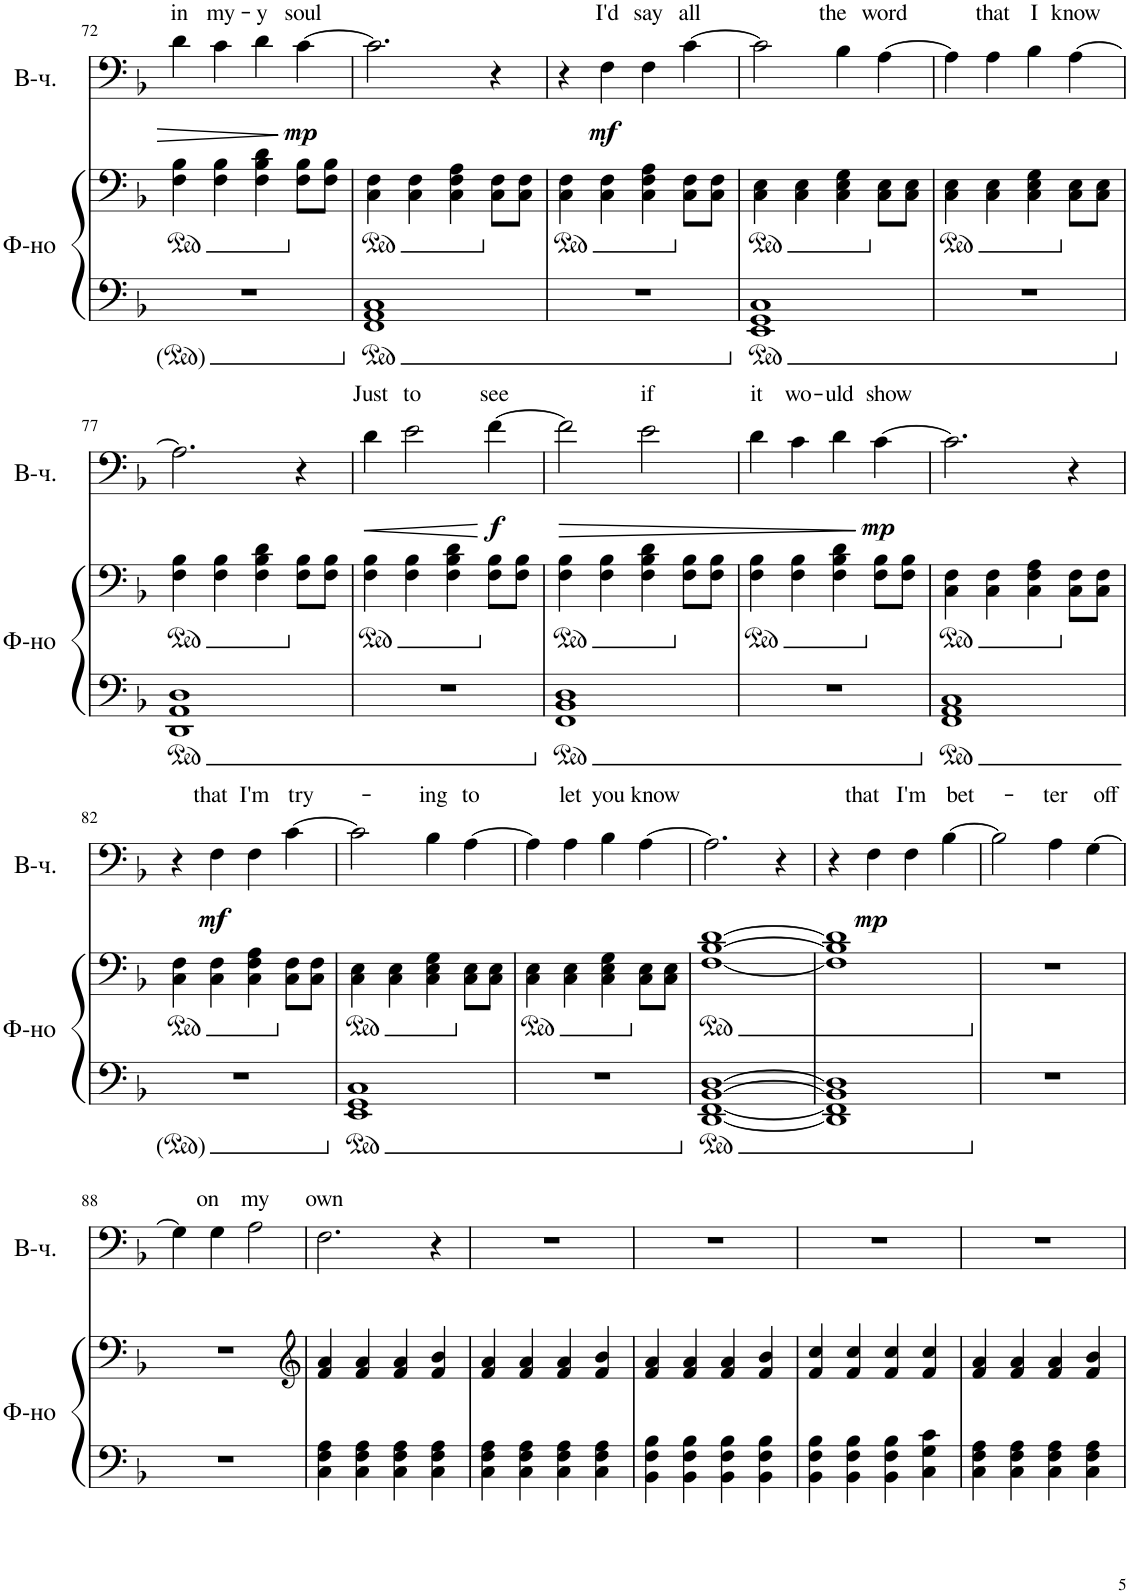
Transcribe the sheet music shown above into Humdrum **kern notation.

**kern	**kern	**kern	**text	**dynam
*part2	*part2	*part1	*part1	*part1
*staff3	*staff2	*staff1	*staff1	*staff1
*I"Фортепиано	*	*I"Виолончель	*	*
!!LO:PB:g=z
*clefF4	*clefF4	*clefF4	*	*
*k[b-]	*k[b-]	*k[b-]	*	*
*M4/4	*M4/4	*M4/4	*	*
*	*ped	*	*	*
=72	=72	=72	=72	=72
!	!	!	!LO:LY:a	!
1r	4F\ 4B-\	4d\	in	.
!	!	!	!LO:LY:a	!
.	4F\ 4B-\	4c\	my-	.
!	!	!	!LO:LY:a	!
.	4F\ 4B-\ 4d\	4d\	-y	.
!	!	!	!LO:LY:a	!LO:DY:b
.	8F\ 8B-\L	[4c\	soul	mp
.	8F\ 8B-\J	.	.	.
=73	=73	=73	=73	=73
*Xped	*	*	*	*
*ped	*	*	*	*
*	*ped	*	*	*
1FF 1AA 1C	4C\ 4F\	2.c\]	.	.
.	4C\ 4F\	.	.	.
.	4C\ 4F\ 4A\	.	.	.
*	*Xped	*	*	*
.	8C\ 8F\L	4r	.	.
.	8C\ 8F\J	.	.	.
=74	=74	=74	=74	=74
*	*ped	*	*	*
1r	4C\ 4F\	4r	.	.
!	!	!	!LO:LY:a	!LO:DY:b
.	4C\ 4F\	4F\	I'd	mf
!	!	!	!LO:LY:a	!
.	4C\ 4F\ 4A\	4F\	say	.
*	*Xped	*	*	*
!	!	!	!LO:LY:a	!
.	8C\ 8F\L	[4c\	all	.
.	8C\ 8F\J	.	.	.
=75	=75	=75	=75	=75
*Xped	*	*	*	*
*ped	*	*	*	*
*	*ped	*	*	*
1EE 1GG 1C	4C\ 4E\	2c\]	.	.
.	4C\ 4E\	.	.	.
!	!	!	!LO:LY:a	!
.	4C\ 4E\ 4G\	4B-\	the	.
*	*Xped	*	*	*
!	!	!	!LO:LY:a	!
.	8C\ 8E\L	[4A\	word	.
.	8C\ 8E\J	.	.	.
=76	=76	=76	=76	=76
*	*ped	*	*	*
1r	4C\ 4E\	4A\]	.	.
!	!	!	!LO:LY:a	!
.	4C\ 4E\	4A\	that	.
!	!	!	!LO:LY:a	!
.	4C\ 4E\ 4G\	4B-\	I	.
*	*Xped	*	*	*
!	!	!	!LO:LY:a	!
.	8C\ 8E\L	[4A\	know	.
.	8C\ 8E\J	.	.	.
!!LO:LB:g=z
=77	=77	=77	=77	=77
*Xped	*	*	*	*
*ped	*	*	*	*
*	*ped	*	*	*
1DD 1AA 1D	4F\ 4B-\	2.A\]	.	.
.	4F\ 4B-\	.	.	.
.	4F\ 4B-\ 4d\	.	.	.
*	*Xped	*	*	*
.	8F\ 8B-\L	4r	.	.
.	8F\ 8B-\J	.	.	.
=78	=78	=78	=78	=78
*	*ped	*	*	*
!	!	!	!LO:LY:a	!LO:HP:b
1r	4F\ 4B-\	4d\	Just	<
!	!	!	!LO:LY:a	!
.	4F\ 4B-\	2e\	to	.
.	4F\ 4B-\ 4d\	.	.	.
*	*Xped	*	*	*
!	!	!	!LO:LY:a	!LO:DY:n=1:b
.	8F\ 8B-\L	[4f\	see	[ f
.	8F\ 8B-\J	.	.	.
=79	=79	=79	=79	=79
*Xped	*	*	*	*
*ped	*	*	*	*
*	*ped	*	*	*
!	!	!	!	!LO:HP:b
1FF 1BB- 1D	4F\ 4B-\	2f\]	.	>
.	4F\ 4B-\	.	.	.
!	!	!	!LO:LY:a	!
.	4F\ 4B-\ 4d\	2e\	if	.
*	*Xped	*	*	*
.	8F\ 8B-\L	.	.	.
.	8F\ 8B-\J	.	.	.
=80	=80	=80	=80	=80
*	*ped	*	*	*
!	!	!	!LO:LY:a	!
1r	4F\ 4B-\	4d\	it	.
!	!	!	!LO:LY:a	!
.	4F\ 4B-\	4c\	wo-	.
!	!	!	!LO:LY:a	!
.	4F\ 4B-\ 4d\	4d\	-uld	.
*	*Xped	*	*	*
!	!	!	!LO:LY:a	!LO:DY:n=1:b
.	8F\ 8B-\L	[4c\	show	] mp
.	8F\ 8B-\J	.	.	.
=81	=81	=81	=81	=81
*Xped	*	*	*	*
*ped	*	*	*	*
*	*ped	*	*	*
1FF 1AA 1C	4C\ 4F\	2.c\]	.	.
.	4C\ 4F\	.	.	.
.	4C\ 4F\ 4A\	.	.	.
*	*Xped	*	*	*
.	8C\ 8F\L	4r	.	.
.	8C\ 8F\J	.	.	.
!!LO:LB:g=z
=82	=82	=82	=82	=82
*	*ped	*	*	*
1r	4C\ 4F\	4r	.	.
!	!	!	!LO:LY:a	!LO:DY:b
.	4C\ 4F\	4F\	that	mf
!	!	!	!LO:LY:a	!
.	4C\ 4F\ 4A\	4F\	I'm	.
*	*Xped	*	*	*
!	!	!	!LO:LY:a	!
.	8C\ 8F\L	[4c\	try-	.
.	8C\ 8F\J	.	.	.
=83	=83	=83	=83	=83
*Xped	*	*	*	*
*ped	*	*	*	*
*	*ped	*	*	*
1EE 1GG 1C	4C\ 4E\	2c\]	.	.
.	4C\ 4E\	.	.	.
!	!	!	!LO:LY:a	!
.	4C\ 4E\ 4G\	4B-\	-ing	.
*	*Xped	*	*	*
!	!	!	!LO:LY:a	!
.	8C\ 8E\L	[4A\	to	.
.	8C\ 8E\J	.	.	.
=84	=84	=84	=84	=84
*	*ped	*	*	*
1r	4C\ 4E\	4A\]	.	.
!	!	!	!LO:LY:a	!
.	4C\ 4E\	4A\	let	.
!	!	!	!LO:LY:a	!
.	4C\ 4E\ 4G\	4B-\	you	.
*	*Xped	*	*	*
!	!	!	!LO:LY:a	!
.	8C\ 8E\L	[4A\	know	.
.	8C\ 8E\J	.	.	.
=85	=85	=85	=85	=85
*Xped	*	*	*	*
*	*ped	*	*	*
[1DD [1FF [1BB- [1D	[1F [1B- [1d	2.A\]	.	.
.	.	4r	.	.
=86	=86	=86	=86	=86
1DD] 1FF] 1BB-] 1D]	1F] 1B-] 1d]	4r	.	.
!	!	!	!LO:LY:a	!LO:DY:b
.	.	4F\	that	mp
!	!	!	!LO:LY:a	!
.	.	4F\	I'm	.
!	!	!	!LO:LY:a	!
.	.	[4B-\	bet-	.
=87	=87	=87	=87	=87
*	*Xped	*	*	*
1r	1r	2B-\]	.	.
!	!	!	!LO:LY:a	!
.	.	4A\	-ter	.
!	!	!	!LO:LY:a	!
.	.	[4G\	off	.
!!LO:LB:g=z
=88	=88	=88	=88	=88
1r	1r	4G\]	.	.
!	!	!	!LO:LY:a	!
.	.	4G\	on	.
!	!	!	!LO:LY:a	!
.	.	2A\	my	.
=89	=89	=89	=89	=89
*	*clefG2	*	*	*
!	!	!	!LO:LY:a	!
4C\ 4F\ 4A\	4f/ 4a/	2.F\	own	.
4C\ 4F\ 4A\	4f/ 4a/	.	.	.
4C\ 4F\ 4A\	4f/ 4a/	.	.	.
4C\ 4F\ 4A\	4f/ 4b-/	4r	.	.
=90	=90	=90	=90	=90
4C\ 4F\ 4A\	4f/ 4a/	1r	.	.
4C\ 4F\ 4A\	4f/ 4a/	.	.	.
4C\ 4F\ 4A\	4f/ 4a/	.	.	.
4C\ 4F\ 4A\	4f/ 4b-/	.	.	.
=91	=91	=91	=91	=91
4BB-\ 4F\ 4B-\	4f/ 4a/	1r	.	.
4BB-\ 4F\ 4B-\	4f/ 4a/	.	.	.
4BB-\ 4F\ 4B-\	4f/ 4a/	.	.	.
4BB-\ 4F\ 4B-\	4f/ 4b-/	.	.	.
=92	=92	=92	=92	=92
4BB-\ 4F\ 4B-\	4f/ 4cc/	1r	.	.
4BB-\ 4F\ 4B-\	4f/ 4cc/	.	.	.
4BB-\ 4F\ 4B-\	4f/ 4cc/	.	.	.
4C\ 4G\ 4c\	4f/ 4cc/	.	.	.
=93	=93	=93	=93	=93
4C\ 4F\ 4A\	4f/ 4a/	1r	.	.
4C\ 4F\ 4A\	4f/ 4a/	.	.	.
4C\ 4F\ 4A\	4f/ 4a/	.	.	.
4C\ 4F\ 4A\	4f/ 4b-/	.	.	.
=	=	=	=	=
*-	*-	*-	*-	*-
